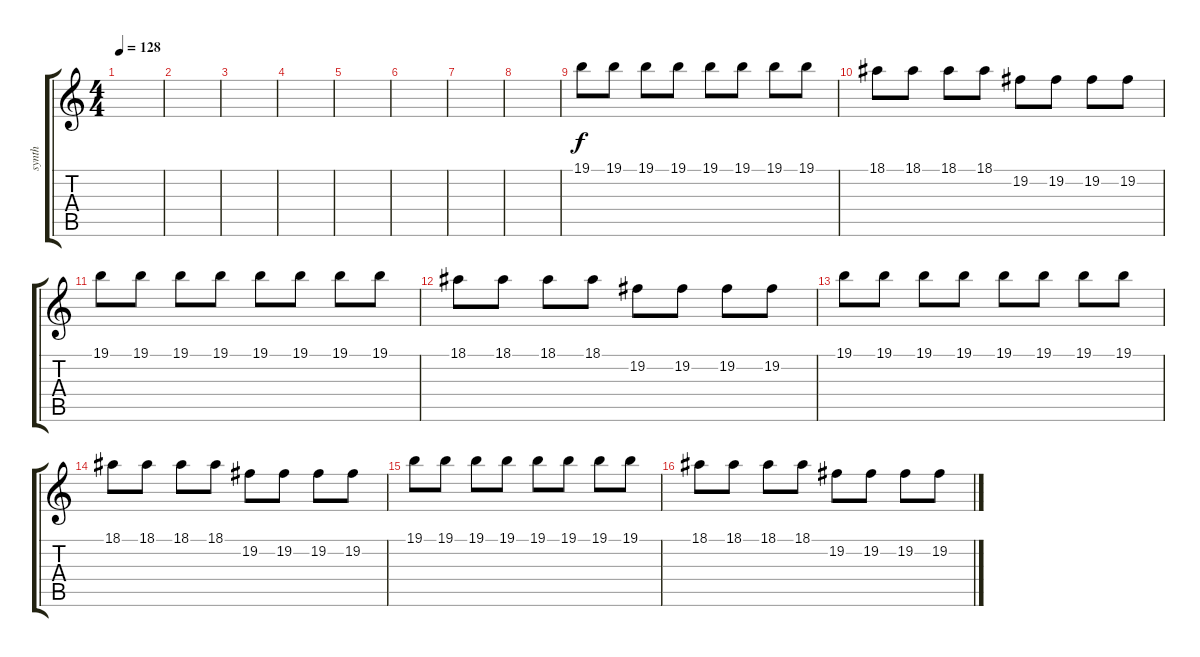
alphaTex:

\track ("synth" "synth") {instrument lead1square}
\staff {score tabs}
\tuning (E4 B3 G3 D3 A2 D2) {hide}
\ts (4 4)
\tempo 128
\clef g2
\ks c
|
|
|
|
|
|
|
|
19.1.8 19.1.8 19.1.8 19.1.8 19.1.8 19.1.8 19.1.8 19.1.8 |
18.1.8 18.1.8 18.1.8 18.1.8 19.2.8 19.2.8 19.2.8 19.2.8 |
19.1.8 19.1.8 19.1.8 19.1.8 19.1.8 19.1.8 19.1.8 19.1.8 |
18.1.8 18.1.8 18.1.8 18.1.8 19.2.8 19.2.8 19.2.8 19.2.8 |
19.1.8 19.1.8 19.1.8 19.1.8 19.1.8 19.1.8 19.1.8 19.1.8 |
18.1.8 18.1.8 18.1.8 18.1.8 19.2.8 19.2.8 19.2.8 19.2.8 |
19.1.8 19.1.8 19.1.8 19.1.8 19.1.8 19.1.8 19.1.8 19.1.8 |
18.1.8 18.1.8 18.1.8 18.1.8 19.2.8 19.2.8 19.2.8 19.2.8
